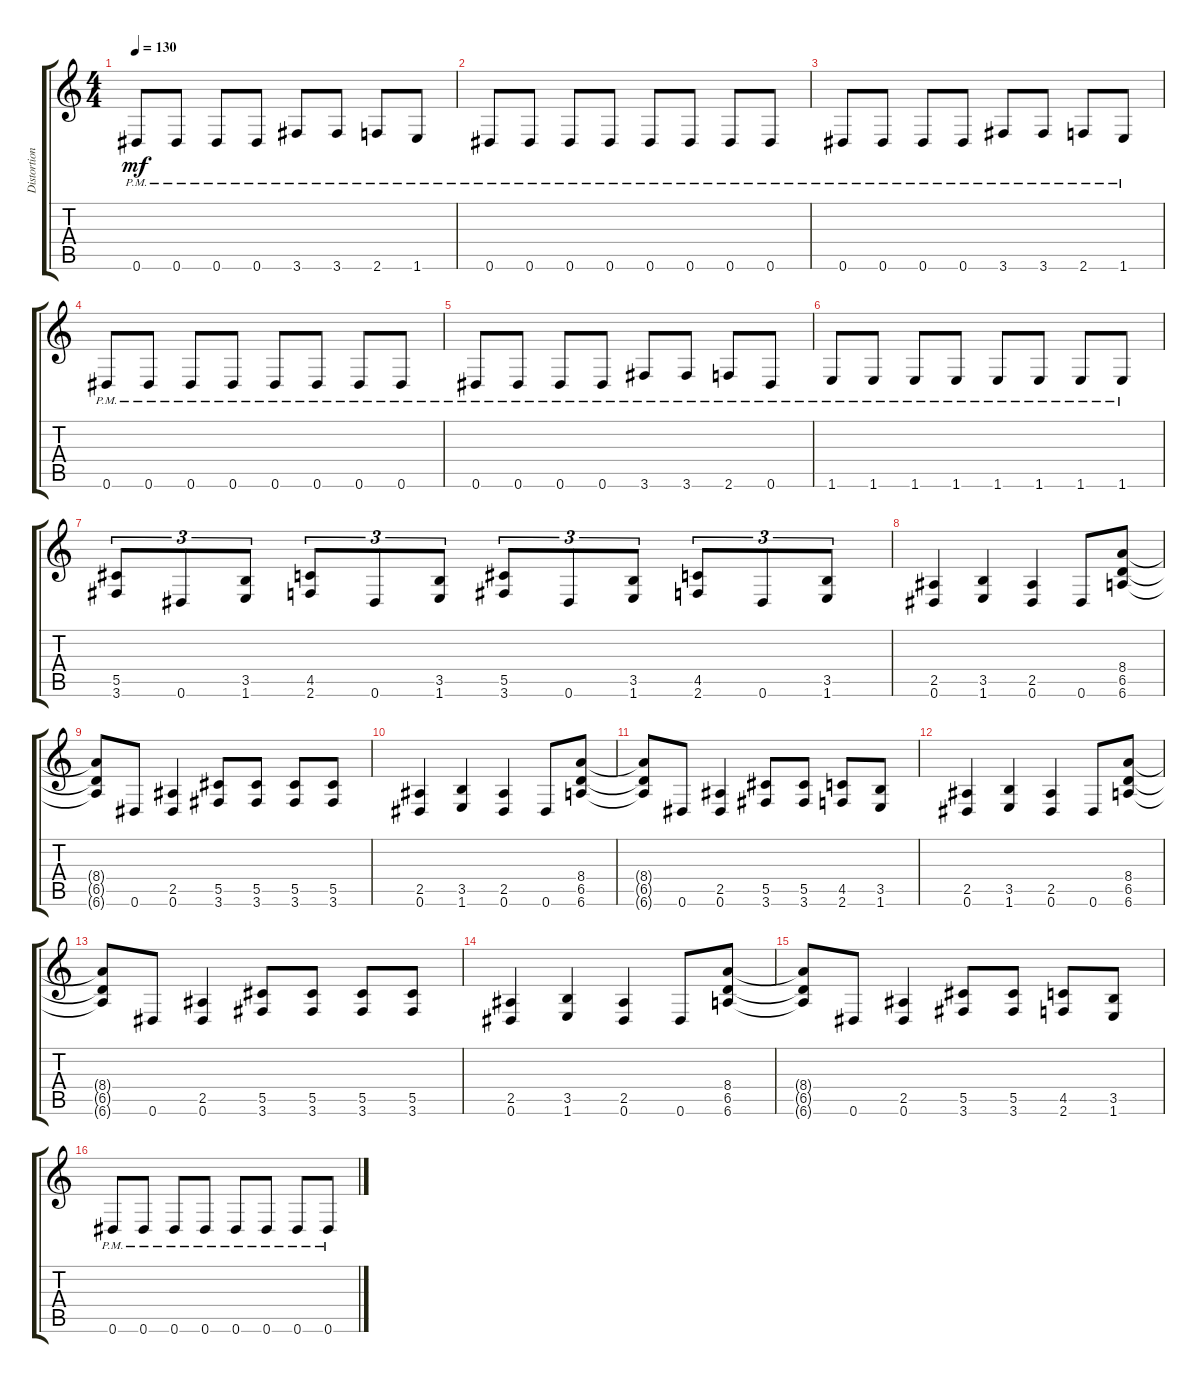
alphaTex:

\track ("Distortion Lead" "Distortion") {instrument distortionguitar}
\staff {score tabs}
\tuning (Eb4 Bb3 Gb3 Db3 Ab2 Eb2) {hide}
\ts (4 4)
\tempo 130
\clef g2
\ks c
0.6{pm}.8{dy mf} 0.6{pm}.8 0.6{pm}.8 0.6{pm}.8 3.6{pm}.8 3.6{pm}.8 2.6{pm}.8 1.6{pm}.8 |
0.6{pm}.8 0.6{pm}.8 0.6{pm}.8 0.6{pm}.8 0.6{pm}.8 0.6{pm}.8 0.6{pm}.8 0.6{pm}.8 |
0.6{pm}.8 0.6{pm}.8 0.6{pm}.8 0.6{pm}.8 3.6{pm}.8 3.6{pm}.8 2.6{pm}.8 1.6{pm}.8 |
0.6{pm}.8 0.6{pm}.8 0.6{pm}.8 0.6{pm}.8 0.6{pm}.8 0.6{pm}.8 0.6{pm}.8 0.6{pm}.8 |
0.6{pm}.8 0.6{pm}.8 0.6{pm}.8 0.6{pm}.8 3.6{pm}.8 3.6{pm}.8 2.6{pm}.8 0.6{pm}.8 |
1.6{pm}.8 1.6{pm}.8 1.6{pm}.8 1.6{pm}.8 1.6{pm}.8 1.6{pm}.8 1.6{pm}.8 1.6{pm}.8 |
(5.5 3.6).8{tu (3 2)} 0.6.8{tu (3 2)} (3.5 1.6).8{tu (3 2)} (4.5 2.6).8{tu (3 2)} 0.6.8{tu (3 2)} (3.5 1.6).8{tu (3 2)} (5.5 3.6).8{tu (3 2)} 0.6.8{tu (3 2)} (3.5 1.6).8{tu (3 2)} (4.5 2.6).8{tu (3 2)} 0.6.8{tu (3 2)} (3.5 1.6).8{tu (3 2)} |
(2.5 0.6).4 (3.5 1.6).4 (2.5 0.6).4 0.6.8 (8.4 6.5 6.6).8 |
(8.4{t} 6.5{t} 6.6{t}).8 0.6.8 (2.5 0.6).4 (5.5 3.6).8 (5.5 3.6).8 (5.5 3.6).8 (5.5 3.6).8 |
(2.5 0.6).4 (3.5 1.6).4 (2.5 0.6).4 0.6.8 (8.4 6.5 6.6).8 |
(8.4{t} 6.5{t} 6.6{t}).8 0.6.8 (2.5 0.6).4 (5.5 3.6).8 (5.5 3.6).8 (4.5 2.6).8 (3.5 1.6).8 |
(2.5 0.6).4 (3.5 1.6).4 (2.5 0.6).4 0.6.8 (8.4 6.5 6.6).8 |
(8.4{t} 6.5{t} 6.6{t}).8 0.6.8 (2.5 0.6).4 (5.5 3.6).8 (5.5 3.6).8 (5.5 3.6).8 (5.5 3.6).8 |
(2.5 0.6).4 (3.5 1.6).4 (2.5 0.6).4 0.6.8 (8.4 6.5 6.6).8 |
(8.4{t} 6.5{t} 6.6{t}).8 0.6.8 (2.5 0.6).4 (5.5 3.6).8 (5.5 3.6).8 (4.5 2.6).8 (3.5 1.6).8 |
0.6{pm}.8 0.6{pm}.8 0.6{pm}.8 0.6{pm}.8 0.6{pm}.8 0.6{pm}.8 0.6{pm}.8 0.6{pm}.8
